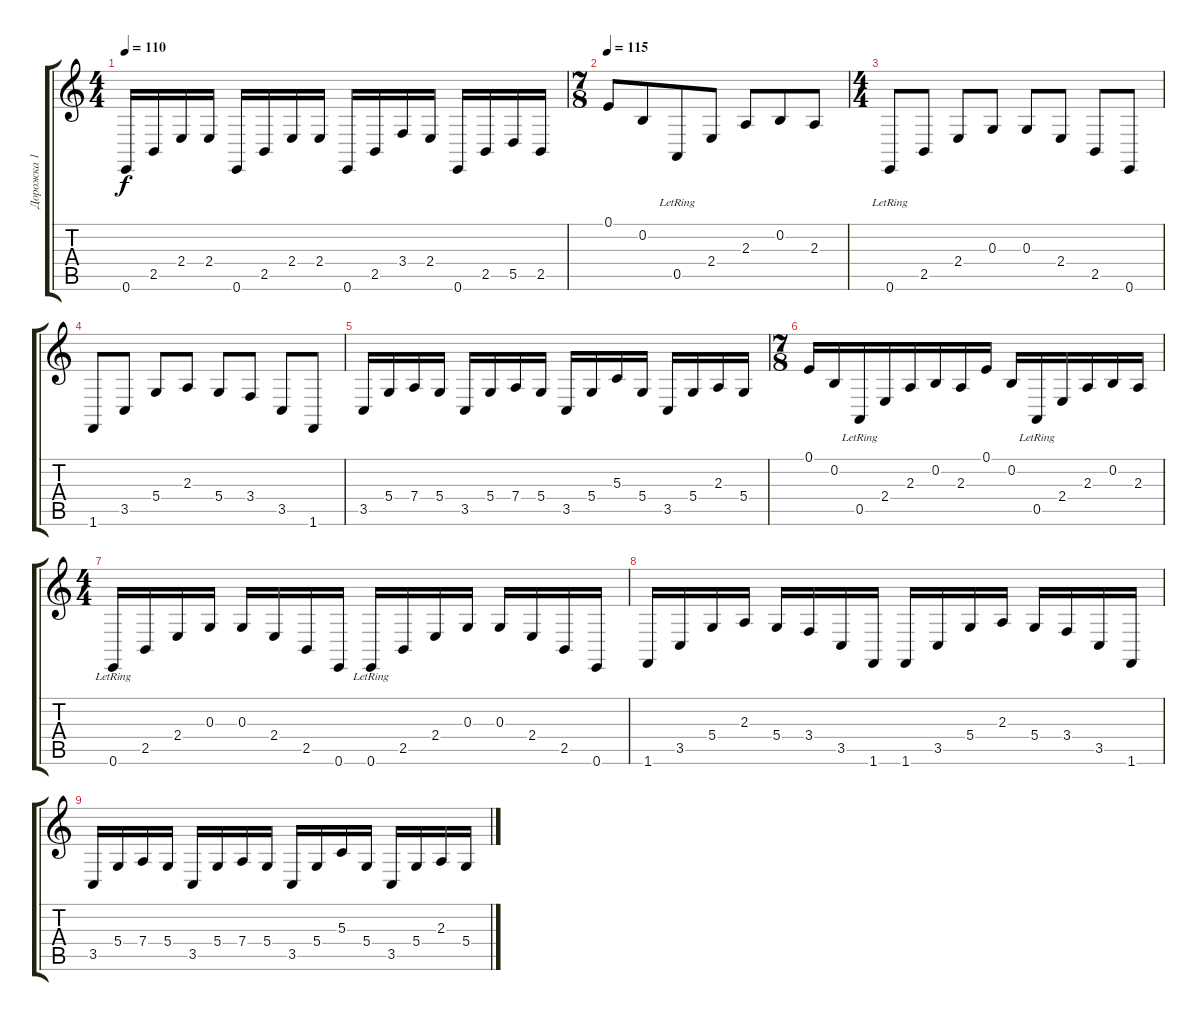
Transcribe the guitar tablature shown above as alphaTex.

\track ("Дорожка 1" "Дорожка 1") {instrument brightacousticpiano}
\staff {score tabs}
\tuning (E4 B3 G3 D3 A2 E2) {hide}
\ts (4 4)
\tempo 110
\clef g2
\ks c
0.6.16{dy f} 2.5.16 2.4.16 2.4.16 0.6.16 2.5.16 2.4.16 2.4.16 0.6.16 2.5.16 3.4.16 2.4.16 0.6.16 2.5.16 5.5.16 2.5.16 |
\ts (7 8)
\tempo 115
0.1.8{volume 11} 0.2.8 0.5{lr}.8 2.4.8 2.3.8 0.2.8 2.3.8 |
\ts (4 4)
0.6{lr}.8 2.5.8 2.4.8 0.3.8 0.3.8 2.4.8 2.5.8 0.6.8 |
1.6.8 3.5.8 5.4.8 2.3.8 5.4.8 3.4.8 3.5.8 1.6.8 |
3.5.16{volume 9} 5.4.16 7.4.16 5.4.16 3.5.16 5.4.16 7.4.16 5.4.16 3.5.16 5.4.16 5.3.16 5.4.16 3.5.16 5.4.16 2.3.16 5.4.16 |
\ts (7 8)
0.1.16 0.2.16 0.5{lr}.16 2.4.16 2.3.16 0.2.16 2.3.16 0.1.16 0.2.16 0.5{lr}.16 2.4.16 2.3.16 0.2.16 2.3.16 |
\ts (4 4)
0.6{lr}.16 2.5.16 2.4.16 0.3.16 0.3.16 2.4.16 2.5.16 0.6.16 0.6{lr}.16 2.5.16 2.4.16 0.3.16 0.3.16 2.4.16 2.5.16 0.6.16 |
1.6.16 3.5.16 5.4.16 2.3.16 5.4.16 3.4.16 3.5.16 1.6.16 1.6.16 3.5.16 5.4.16 2.3.16 5.4.16 3.4.16 3.5.16 1.6.16 |
3.5.16 5.4.16 7.4.16 5.4.16 3.5.16 5.4.16 7.4.16 5.4.16 3.5.16 5.4.16 5.3.16 5.4.16 3.5.16 5.4.16 2.3.16 5.4.16
